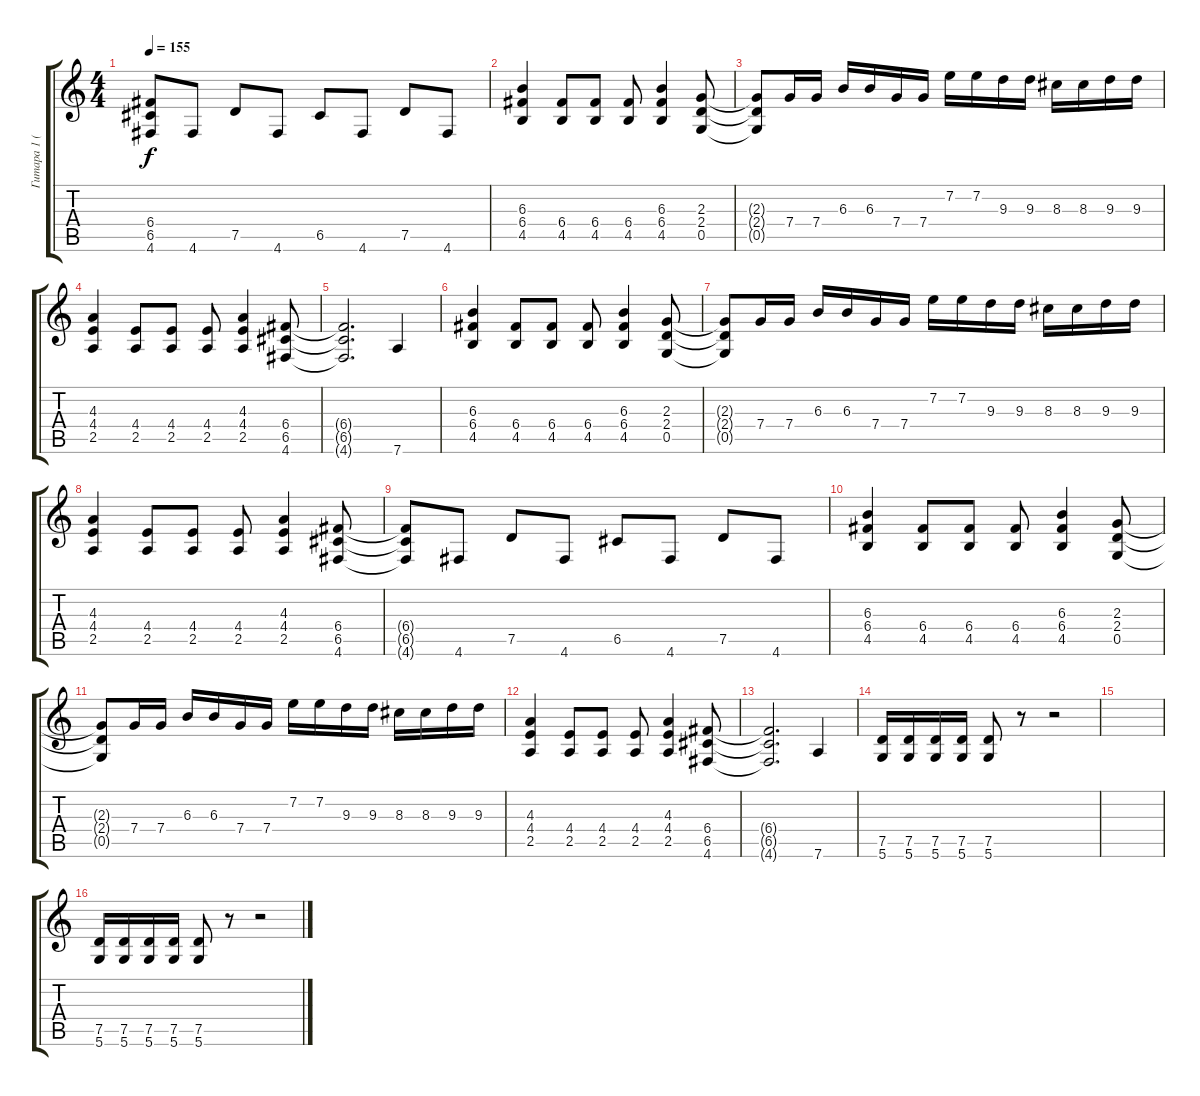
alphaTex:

\track ("Гитара 1 (1)" "Гитара 1 (") {instrument distortionguitar}
\staff {score tabs}
\tuning (D4 A3 F3 C3 G2 D2) {hide}
\ts (4 4)
\tempo 155
\clef g2
\ks c
(6.4{t} 6.5{t} 4.6{t}).8{dy f} 4.6.8 7.5.8 4.6.8 6.5.8 4.6.8 7.5.8 4.6.8 |
(6.3 6.4 4.5).4 (6.4 4.5).8 (6.4 4.5).8 (6.4 4.5).8 (6.3 6.4 4.5).4 (2.3 2.4 0.5).8 |
(2.3{t} 2.4{t} 0.5{t}).8 7.4.16 7.4.16 6.3.16 6.3.16 7.4.16 7.4.16 7.2.16 7.2.16 9.3.16 9.3.16 8.3.16 8.3.16 9.3.16 9.3.16 |
(4.3 4.4 2.5).4 (4.4 2.5).8 (4.4 2.5).8 (4.4 2.5).8 (4.3 4.4 2.5).4 (6.4 6.5 4.6).8 |
(6.4{t} 6.5{t} 4.6{t}).2{d} 7.6.4 |
(6.3 6.4 4.5).4 (6.4 4.5).8 (6.4 4.5).8 (6.4 4.5).8 (6.3 6.4 4.5).4 (2.3 2.4 0.5).8 |
(2.3{t} 2.4{t} 0.5{t}).8 7.4.16 7.4.16 6.3.16 6.3.16 7.4.16 7.4.16 7.2.16 7.2.16 9.3.16 9.3.16 8.3.16 8.3.16 9.3.16 9.3.16 |
(4.3 4.4 2.5).4 (4.4 2.5).8 (4.4 2.5).8 (4.4 2.5).8 (4.3 4.4 2.5).4 (6.4 6.5 4.6).8 |
(6.4{t} 6.5{t} 4.6{t}).8 4.6.8 7.5.8 4.6.8 6.5.8 4.6.8 7.5.8 4.6.8 |
(6.3 6.4 4.5).4 (6.4 4.5).8 (6.4 4.5).8 (6.4 4.5).8 (6.3 6.4 4.5).4 (2.3 2.4 0.5).8 |
(2.3{t} 2.4{t} 0.5{t}).8 7.4.16 7.4.16 6.3.16 6.3.16 7.4.16 7.4.16 7.2.16 7.2.16 9.3.16 9.3.16 8.3.16 8.3.16 9.3.16 9.3.16 |
(4.3 4.4 2.5).4 (4.4 2.5).8 (4.4 2.5).8 (4.4 2.5).8 (4.3 4.4 2.5).4 (6.4 6.5 4.6).8 |
(6.4{t} 6.5{t} 4.6{t}).2{d} 7.6.4 |
(7.5 5.6).16 (7.5 5.6).16 (7.5 5.6).16 (7.5 5.6).16 (7.5 5.6).8 r.8 r.2 |
|
(7.5 5.6).16 (7.5 5.6).16 (7.5 5.6).16 (7.5 5.6).16 (7.5 5.6).8 r.8 r.2
